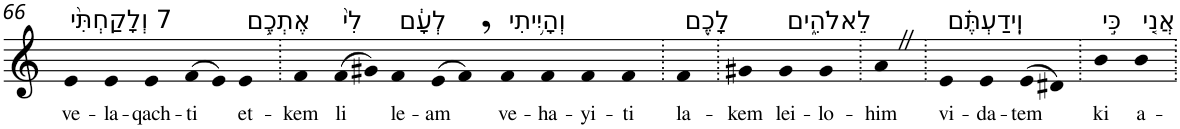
**kern	**text
*part1	*part1
*staff1	*staff1
*I"Piano	*
*I'Pno	*
!!LO:PB:g=z
*clefG2	*
*k[]	*
=66	=66
!LO:TX:a:t=7 וְלָקַחְתִּ֨י	!
!	!LO:LY:b
4e	ve-
!	!LO:LY:b
4e	-la-
!	!LO:LY:b
4e	-qach-
!	!LO:LY:b
(>8f	-ti
8e)	.
!LO:TX:a:t=אֶתְכֶ֥ם	!
!	!LO:LY:b
4e	et-
=67.	=67.
!	!LO:LY:b
4f	-kem
!LO:TX:a:t=לִי֙	!
!	!LO:LY:b
(>8f	li
8g#X)	.
!LO:TX:a:t=לְעָ֔ם	!
!	!LO:LY:b
4f	le-
!	!LO:LY:b
(>8e	-am
8f,)	.
!LO:TX:a:t=וְהָיִ֥יתִי	!
!	!LO:LY:b
4f	ve-
!	!LO:LY:b
4f	-ha-
!	!LO:LY:b
4f	-yi-
!	!LO:LY:b
4f	-ti
=68.	=68.
!LO:TX:a:t=לָכֶ֖ם	!
!	!LO:LY:b
4f	la-
=69.	=69.
!	!LO:LY:b
4g#X	-kem
!LO:TX:a:t=לֵאלֹהִ֑ים	!
!	!LO:LY:b
4g#	lei-
!	!LO:LY:b
4g#	-lo-
=70.	=70.
!	!LO:LY:b
4aZ	-him
=71.	=71.
!LO:TX:a:t=וִֽידַעְתֶּ֗ם	!
!	!LO:LY:b
4e	vi-
!	!LO:LY:b
4e	-da-
!	!LO:LY:b
(>8e	-tem
8d#X)	.
=72.	=72.
!LO:TX:a:t=כִּ֣י	!
!	!LO:LY:b
4b	ki
!LO:TX:a:t=אֲנִ֤י	!
!	!LO:LY:b
4b	a-
=.	=.
*-	*-
